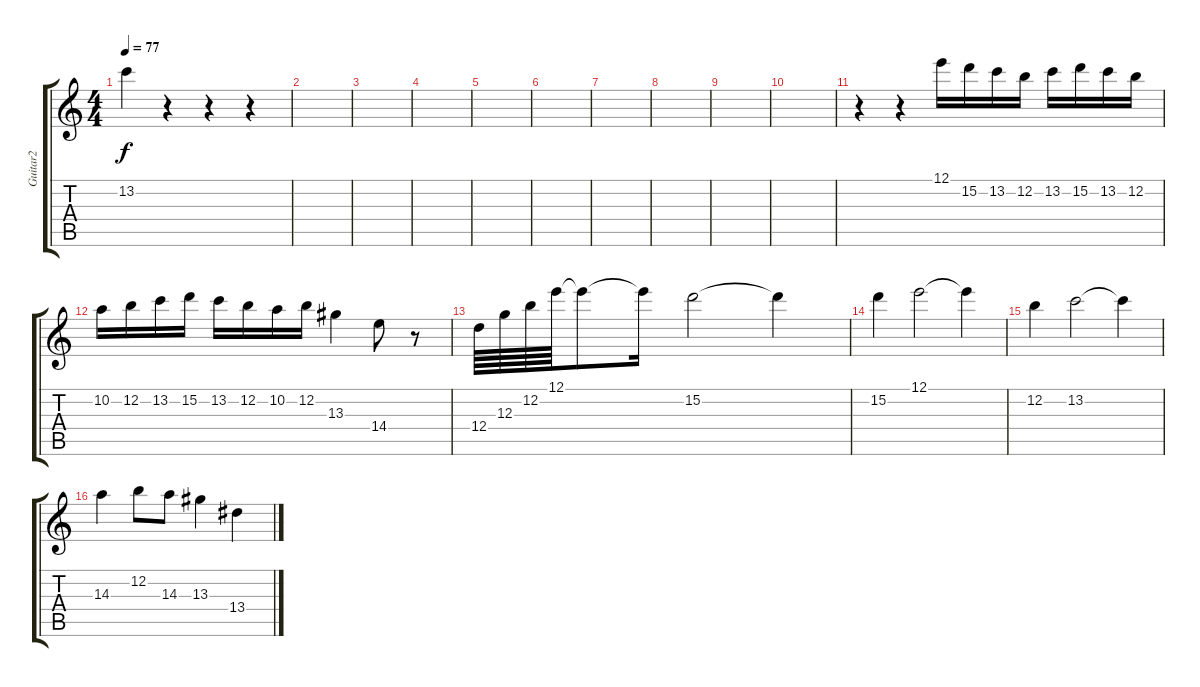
\track ("Guitar2" "Guitar2") {instrument electricguitarclean}
\staff {score tabs}
\tuning (E4 B3 G3 D3 A2 E2) {hide}
\ts (4 4)
\tempo 77
\clef g2
\ks c
13.2.4{dy f} r.4 r.4 r.4 |
|
|
|
|
|
|
|
|
|
r.4 r.4 12.1.16{volume 6 instrument electricguitarjazz} 15.2.16 13.2.16 12.2.16 13.2.16 15.2.16 13.2.16 12.2.16 |
10.2.16{volume 6 instrument electricguitarjazz} 12.2.16 13.2.16 15.2.16 13.2.16 12.2.16 10.2.16 12.2.16 13.3.4 14.4.8 r.8 |
12.4.64 12.3.64 12.2.64 12.1.64 12.1{t}.8 12.1{t}.16 15.2.2 15.2{t}.4 |
15.2.4 12.1.2 12.1{t}.4 |
12.2.4 13.2.2 13.2{t}.4 |
14.3.4 12.2.8 14.3.8 13.3.4 13.4.4
